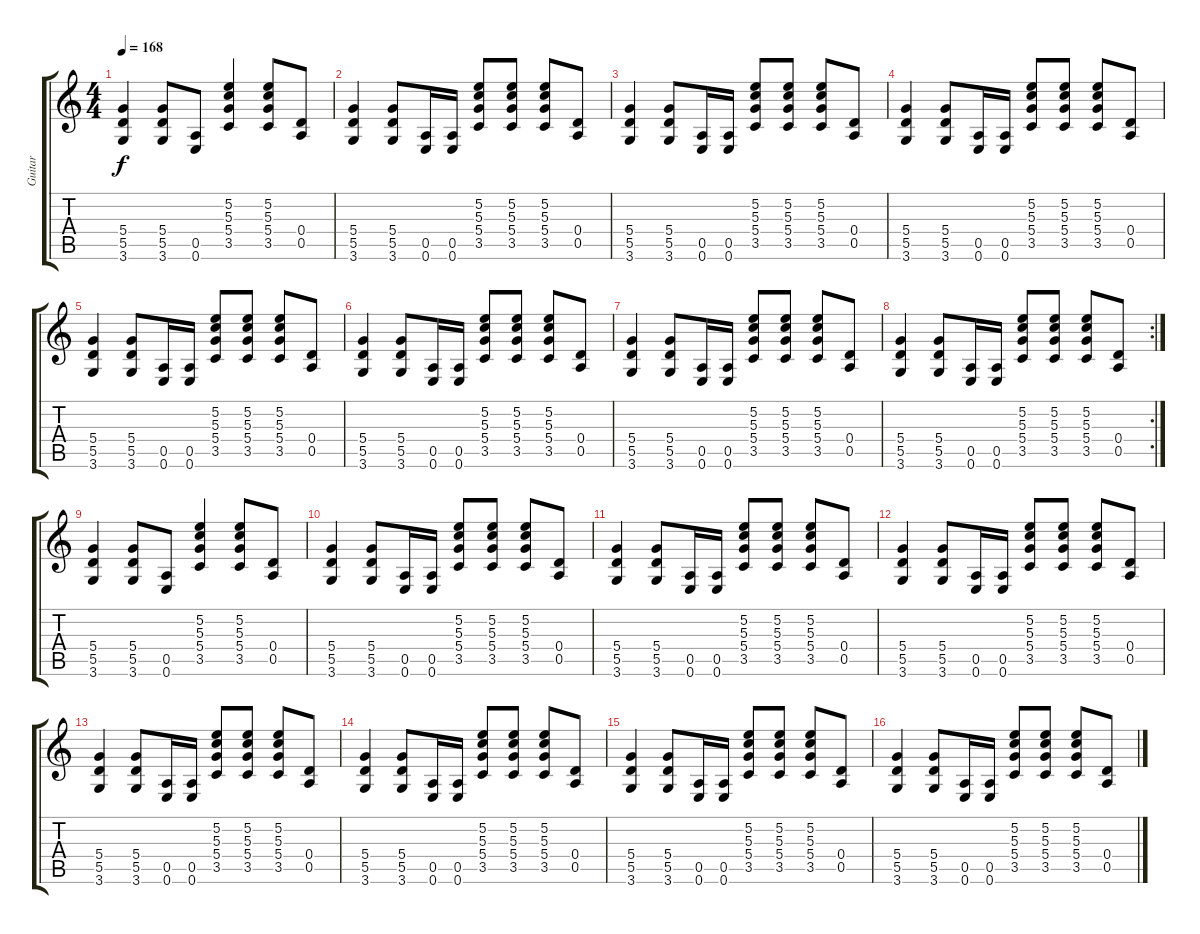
\track ("Guitar" "Guitar") {instrument distortionguitar}
\staff {score tabs}
\tuning (E4 B3 G3 D3 A2 E2) {hide}
\ts (4 4)
\tempo 168
\clef g2
\ks c
(5.4 5.5 3.6).4{dy f} (5.4 5.5 3.6).8 (0.5 0.6).8 (5.2 5.3 5.4 3.5).4 (5.2 5.3 5.4 3.5).8 (0.4 0.5).8 |
(5.4 5.5 3.6).4 (5.4 5.5 3.6).8 (0.5 0.6).16 (0.5 0.6).16 (5.2 5.3 5.4 3.5).8 (5.2 5.3 5.4 3.5).8 (5.2 5.3 5.4 3.5).8 (0.4 0.5).8 |
(5.4 5.5 3.6).4 (5.4 5.5 3.6).8 (0.5 0.6).16 (0.5 0.6).16 (5.2 5.3 5.4 3.5).8 (5.2 5.3 5.4 3.5).8 (5.2 5.3 5.4 3.5).8 (0.4 0.5).8 |
(5.4 5.5 3.6).4 (5.4 5.5 3.6).8 (0.5 0.6).16 (0.5 0.6).16 (5.2 5.3 5.4 3.5).8 (5.2 5.3 5.4 3.5).8 (5.2 5.3 5.4 3.5).8 (0.4 0.5).8 |
(5.4 5.5 3.6).4 (5.4 5.5 3.6).8 (0.5 0.6).16 (0.5 0.6).16 (5.2 5.3 5.4 3.5).8 (5.2 5.3 5.4 3.5).8 (5.2 5.3 5.4 3.5).8 (0.4 0.5).8 |
(5.4 5.5 3.6).4 (5.4 5.5 3.6).8 (0.5 0.6).16 (0.5 0.6).16 (5.2 5.3 5.4 3.5).8 (5.2 5.3 5.4 3.5).8 (5.2 5.3 5.4 3.5).8 (0.4 0.5).8 |
(5.4 5.5 3.6).4 (5.4 5.5 3.6).8 (0.5 0.6).16 (0.5 0.6).16 (5.2 5.3 5.4 3.5).8 (5.2 5.3 5.4 3.5).8 (5.2 5.3 5.4 3.5).8 (0.4 0.5).8 |
\rc 2
(5.4 5.5 3.6).4 (5.4 5.5 3.6).8 (0.5 0.6).16 (0.5 0.6).16 (5.2 5.3 5.4 3.5).8 (5.2 5.3 5.4 3.5).8 (5.2 5.3 5.4 3.5).8 (0.4 0.5).8 |
(5.4 5.5 3.6).4 (5.4 5.5 3.6).8 (0.5 0.6).8 (5.2 5.3 5.4 3.5).4 (5.2 5.3 5.4 3.5).8 (0.4 0.5).8 |
(5.4 5.5 3.6).4 (5.4 5.5 3.6).8 (0.5 0.6).16 (0.5 0.6).16 (5.2 5.3 5.4 3.5).8 (5.2 5.3 5.4 3.5).8 (5.2 5.3 5.4 3.5).8 (0.4 0.5).8 |
(5.4 5.5 3.6).4 (5.4 5.5 3.6).8 (0.5 0.6).16 (0.5 0.6).16 (5.2 5.3 5.4 3.5).8 (5.2 5.3 5.4 3.5).8 (5.2 5.3 5.4 3.5).8 (0.4 0.5).8 |
(5.4 5.5 3.6).4 (5.4 5.5 3.6).8 (0.5 0.6).16 (0.5 0.6).16 (5.2 5.3 5.4 3.5).8 (5.2 5.3 5.4 3.5).8 (5.2 5.3 5.4 3.5).8 (0.4 0.5).8 |
(5.4 5.5 3.6).4 (5.4 5.5 3.6).8 (0.5 0.6).16 (0.5 0.6).16 (5.2 5.3 5.4 3.5).8 (5.2 5.3 5.4 3.5).8 (5.2 5.3 5.4 3.5).8 (0.4 0.5).8 |
(5.4 5.5 3.6).4 (5.4 5.5 3.6).8 (0.5 0.6).16 (0.5 0.6).16 (5.2 5.3 5.4 3.5).8 (5.2 5.3 5.4 3.5).8 (5.2 5.3 5.4 3.5).8 (0.4 0.5).8 |
(5.4 5.5 3.6).4 (5.4 5.5 3.6).8 (0.5 0.6).16 (0.5 0.6).16 (5.2 5.3 5.4 3.5).8 (5.2 5.3 5.4 3.5).8 (5.2 5.3 5.4 3.5).8 (0.4 0.5).8 |
(5.4 5.5 3.6).4 (5.4 5.5 3.6).8 (0.5 0.6).16 (0.5 0.6).16 (5.2 5.3 5.4 3.5).8 (5.2 5.3 5.4 3.5).8 (5.2 5.3 5.4 3.5).8 (0.4 0.5).8
